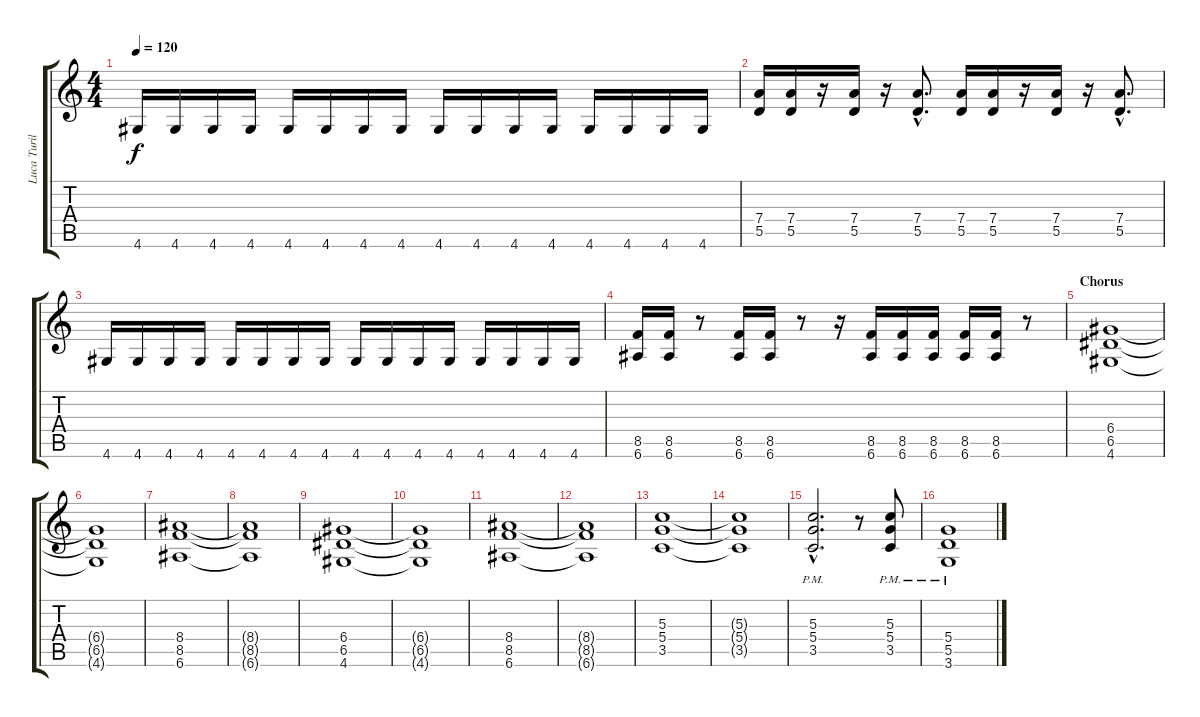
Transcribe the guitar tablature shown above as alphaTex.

\track ("Luca Turilli - Lead Guitar" "Luca Turil") {instrument distortionguitar}
\staff {score tabs}
\tuning (E4 B3 G3 D3 A2 E2) {hide}
\ts (4 4)
\tempo 120
\clef g2
\ks c
4.6.16{dy f} 4.6.16 4.6.16 4.6.16 4.6.16 4.6.16 4.6.16 4.6.16 4.6.16 4.6.16 4.6.16 4.6.16 4.6.16 4.6.16 4.6.16 4.6.16 |
(7.4 5.5).16 (7.4 5.5).16 r.16 (7.4 5.5).16 r.16 (7.4{hac} 5.5{hac}).8{d} (7.4 5.5).16 (7.4 5.5).16 r.16 (7.4 5.5).16 r.16 (7.4{hac} 5.5{hac}).8{d} |
4.6.16 4.6.16 4.6.16 4.6.16 4.6.16 4.6.16 4.6.16 4.6.16 4.6.16 4.6.16 4.6.16 4.6.16 4.6.16 4.6.16 4.6.16 4.6.16 |
(8.5 6.6).16 (8.5 6.6).16 r.8 (8.5 6.6).16 (8.5 6.6).16 r.8 r.16 (8.5 6.6).16 (8.5 6.6).16 (8.5 6.6).16 (8.5 6.6).16 (8.5 6.6).16 r.8 |
\section ("" "Chorus")
(6.4 6.5 4.6).1 |
(6.4{t} 6.5{t} 4.6{t}).1 |
(8.4 8.5 6.6).1 |
(8.4{t} 8.5{t} 6.6{t}).1 |
(6.4 6.5 4.6).1 |
(6.4{t} 6.5{t} 4.6{t}).1 |
(8.4 8.5 6.6).1 |
(8.4{t} 8.5{t} 6.6{t}).1 |
(5.3 5.4 3.5).1 |
(5.3{t} 5.4{t} 3.5{t}).1 |
(5.3{hac pm} 5.4{hac pm} 3.5{hac pm}).2{d} r.8 (5.3{pm} 5.4{pm} 3.5{pm}).8 |
(5.4{pm} 5.5{pm} 3.6{pm}).1
